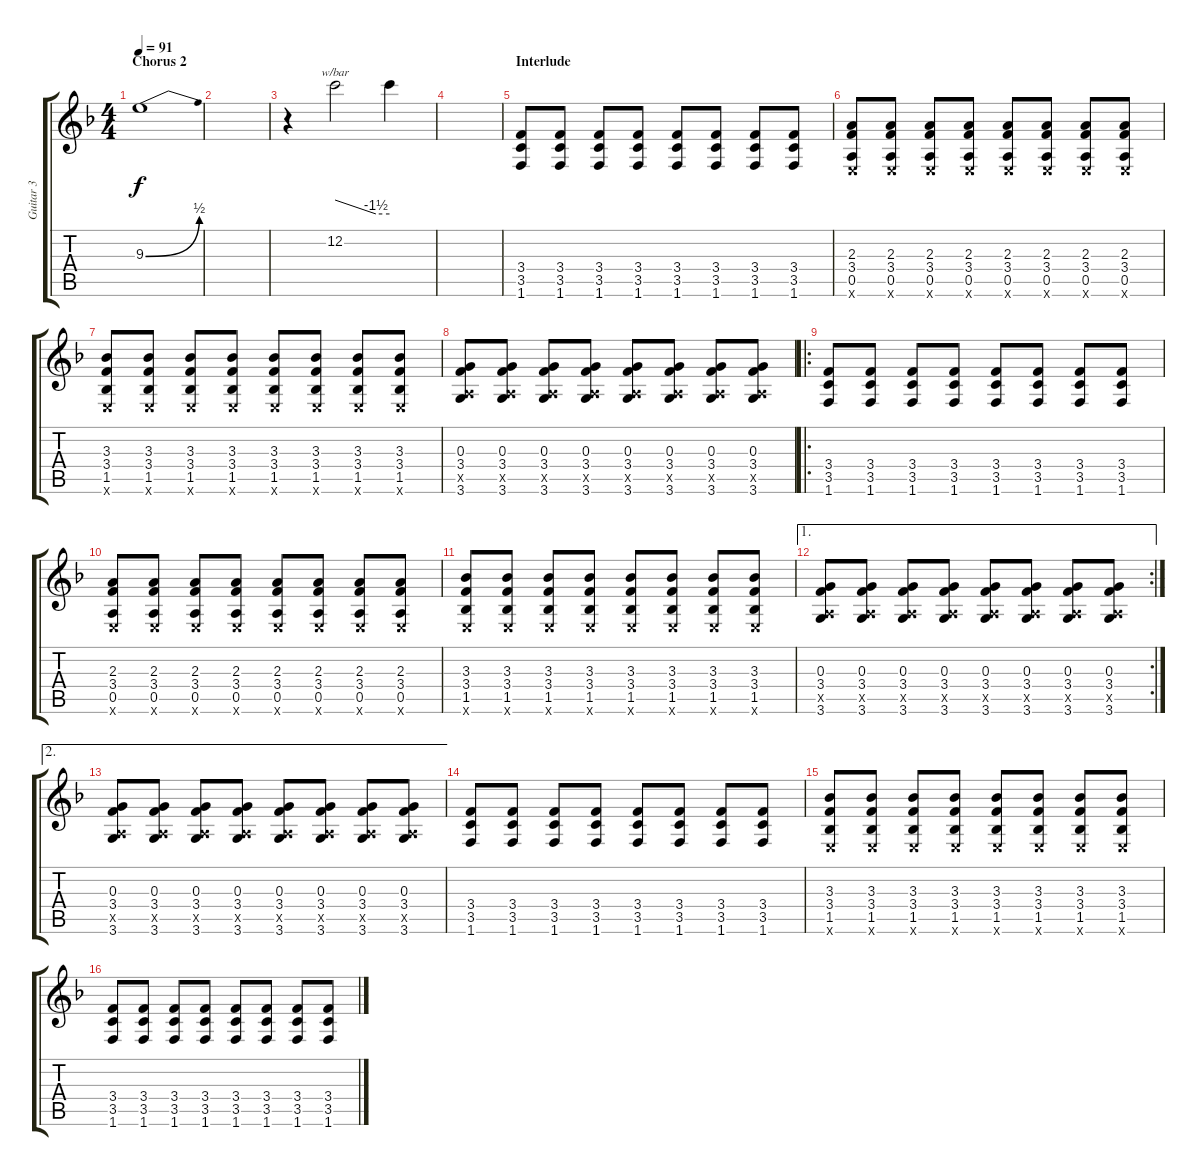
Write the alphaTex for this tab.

\track ("Guitar 3" "Guitar 3") {instrument electricguitarclean}
\staff {score tabs}
\tuning (F4 C4 G3 D3 A2 E2) {hide}
\ts (4 4)
\section ("" "Chorus 2")
\tempo 91
\clef g2
\ks f
9.3{be (bend 0 0 60 2)}.1{dy f} |
|
r.4 12.2.2{tbe (custom default 0 0 45 -6 60 -6)} 12.2{t}.4 |
|
\section ("" "Interlude")
(3.4 3.5 1.6).8{volume 11 instrument distortionguitar} (3.4 3.5 1.6).8 (3.4 3.5 1.6).8 (3.4 3.5 1.6).8 (3.4 3.5 1.6).8 (3.4 3.5 1.6).8 (3.4 3.5 1.6).8 (3.4 3.5 1.6).8 |
(2.3 3.4 0.5 0.6{x}).8 (2.3 3.4 0.5 0.6{x}).8 (2.3 3.4 0.5 0.6{x}).8 (2.3 3.4 0.5 0.6{x}).8 (2.3 3.4 0.5 0.6{x}).8 (2.3 3.4 0.5 0.6{x}).8 (2.3 3.4 0.5 0.6{x}).8 (2.3 3.4 0.5 0.6{x}).8 |
(3.3 3.4 1.5 0.6{x}).8 (3.3 3.4 1.5 0.6{x}).8 (3.3 3.4 1.5 0.6{x}).8 (3.3 3.4 1.5 0.6{x}).8 (3.3 3.4 1.5 0.6{x}).8 (3.3 3.4 1.5 0.6{x}).8 (3.3 3.4 1.5 0.6{x}).8 (3.3 3.4 1.5 0.6{x}).8 |
(0.3 3.4 0.5{x} 3.6).8 (0.3 3.4 0.5{x} 3.6).8 (0.3 3.4 0.5{x} 3.6).8 (0.3 3.4 0.5{x} 3.6).8 (0.3 3.4 0.5{x} 3.6).8 (0.3 3.4 0.5{x} 3.6).8 (0.3 3.4 0.5{x} 3.6).8 (0.3 3.4 0.5{x} 3.6).8 |
\ro
(3.4 3.5 1.6).8{volume 11 instrument distortionguitar} (3.4 3.5 1.6).8 (3.4 3.5 1.6).8 (3.4 3.5 1.6).8 (3.4 3.5 1.6).8 (3.4 3.5 1.6).8 (3.4 3.5 1.6).8 (3.4 3.5 1.6).8 |
(2.3 3.4 0.5 0.6{x}).8 (2.3 3.4 0.5 0.6{x}).8 (2.3 3.4 0.5 0.6{x}).8 (2.3 3.4 0.5 0.6{x}).8 (2.3 3.4 0.5 0.6{x}).8 (2.3 3.4 0.5 0.6{x}).8 (2.3 3.4 0.5 0.6{x}).8 (2.3 3.4 0.5 0.6{x}).8 |
(3.3 3.4 1.5 0.6{x}).8 (3.3 3.4 1.5 0.6{x}).8 (3.3 3.4 1.5 0.6{x}).8 (3.3 3.4 1.5 0.6{x}).8 (3.3 3.4 1.5 0.6{x}).8 (3.3 3.4 1.5 0.6{x}).8 (3.3 3.4 1.5 0.6{x}).8 (3.3 3.4 1.5 0.6{x}).8 |
\ae 1
\rc 2
(0.3 3.4 0.5{x} 3.6).8 (0.3 3.4 0.5{x} 3.6).8 (0.3 3.4 0.5{x} 3.6).8 (0.3 3.4 0.5{x} 3.6).8 (0.3 3.4 0.5{x} 3.6).8 (0.3 3.4 0.5{x} 3.6).8 (0.3 3.4 0.5{x} 3.6).8 (0.3 3.4 0.5{x} 3.6).8 |
\ae 2
(0.3 3.4 0.5{x} 3.6).8 (0.3 3.4 0.5{x} 3.6).8 (0.3 3.4 0.5{x} 3.6).8 (0.3 3.4 0.5{x} 3.6).8 (0.3 3.4 0.5{x} 3.6).8 (0.3 3.4 0.5{x} 3.6).8 (0.3 3.4 0.5{x} 3.6).8 (0.3 3.4 0.5{x} 3.6).8 |
(3.4 3.5 1.6).8{volume 11 instrument distortionguitar} (3.4 3.5 1.6).8 (3.4 3.5 1.6).8 (3.4 3.5 1.6).8 (3.4 3.5 1.6).8 (3.4 3.5 1.6).8 (3.4 3.5 1.6).8 (3.4 3.5 1.6).8 |
(3.3 3.4 1.5 0.6{x}).8 (3.3 3.4 1.5 0.6{x}).8 (3.3 3.4 1.5 0.6{x}).8 (3.3 3.4 1.5 0.6{x}).8 (3.3 3.4 1.5 0.6{x}).8 (3.3 3.4 1.5 0.6{x}).8 (3.3 3.4 1.5 0.6{x}).8 (3.3 3.4 1.5 0.6{x}).8 |
(3.4 3.5 1.6).8 (3.4 3.5 1.6).8 (3.4 3.5 1.6).8 (3.4 3.5 1.6).8 (3.4 3.5 1.6).8 (3.4 3.5 1.6).8 (3.4 3.5 1.6).8 (3.4 3.5 1.6).8
